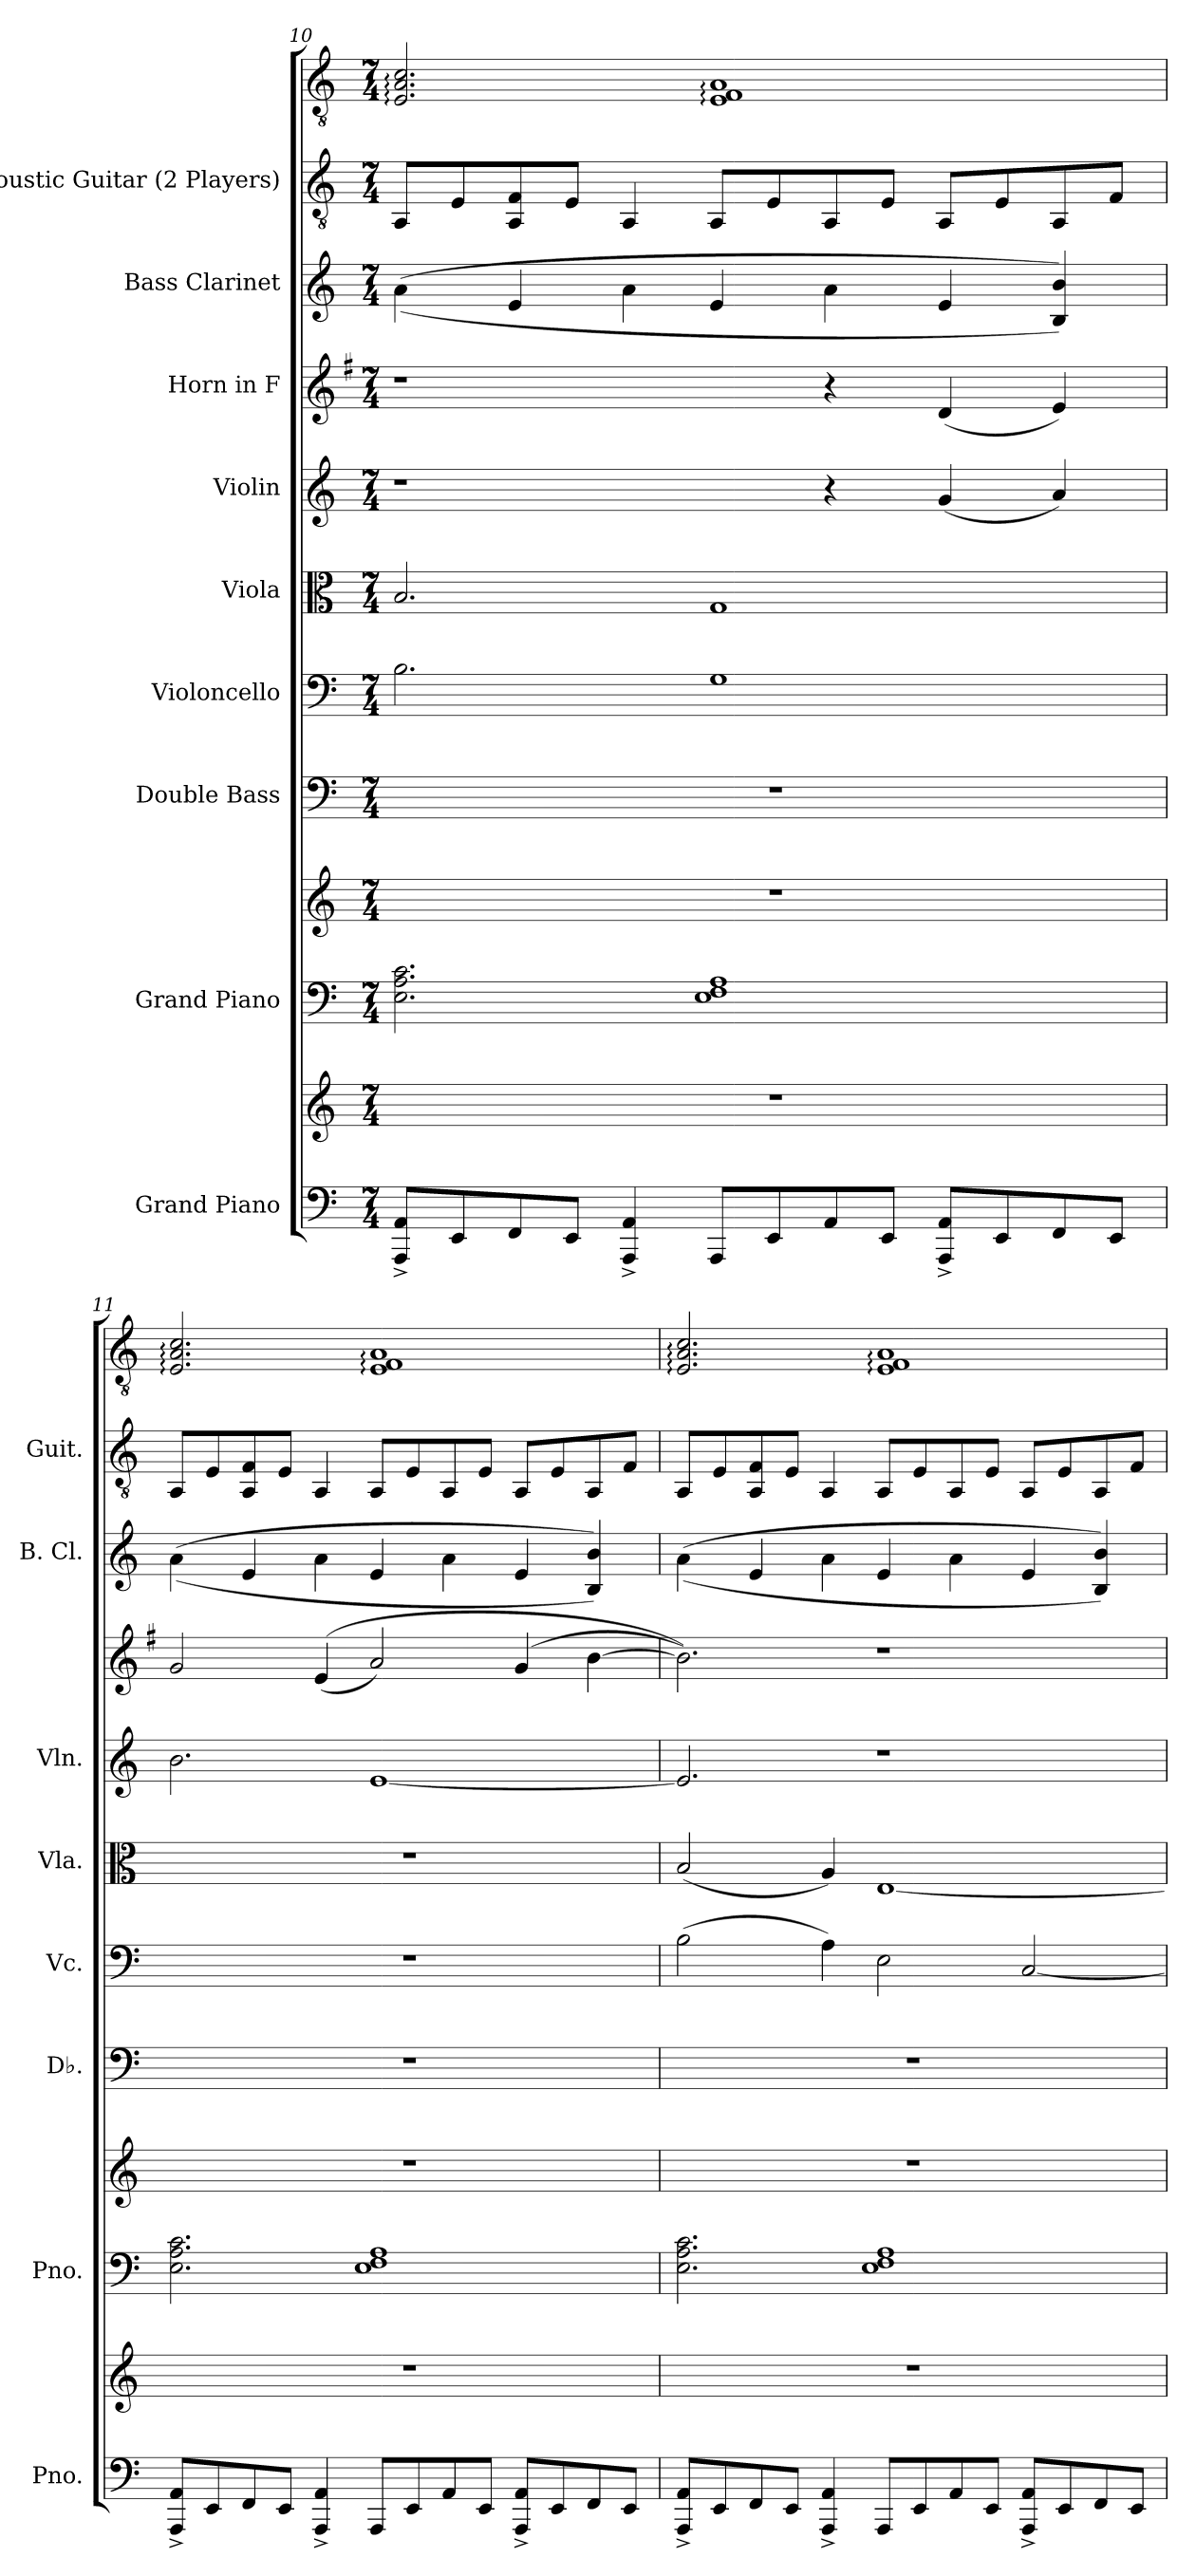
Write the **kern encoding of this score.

**kern	**kern	**kern	**kern	**kern	**kern	**kern	**kern	**kern	**kern	**kern	**kern
*part9	*part9	*part8	*part8	*part7	*part6	*part5	*part4	*part3	*part2	*part1	*part1
*staff12	*staff11	*staff10	*staff9	*staff8	*staff7	*staff6	*staff5	*staff4	*staff3	*staff2	*staff1
*I"Grand Piano	*	*I"Grand Piano	*	*I"Double Bass	*I"Violoncello	*I"Viola	*I"Violin	*I"Horn in F	*I"Bass Clarinet	*I"Acoustic Guitar (2 Players)	*
*I'Pno.	*	*I'Pno.	*	*I'Db.	*I'Vc.	*I'Vla.	*I'Vln.	*	*I'B. Cl.	*I'Guit.	*
*clefF4	*clefG2	*clefF4	*clefG2	*clefF4	*clefF4	*clefC3	*clefG2	*clefG2	*clefG2	*clefGv2	*clefGv2
*	*	*	*	*ITrd7c12	*	*	*	*ITrd4c7	*ITrd8c14	*	*
*k[]	*k[]	*k[]	*k[]	*k[]	*k[]	*k[]	*k[]	*k[]	*k[]	*k[]	*k[]
*M7/4	*M7/4	*M7/4	*M7/4	*M7/4	*M7/4	*M7/4	*M7/4	*M7/4	*M7/4	*M7/4	*M7/4
=10	=10	=10	=10	=10	=10	=10	=10	=10	=10	=10	=10
8AAA/^ 8AA/^L	1..r	2.E\ 2.A\ 2.c\	1..r	1..r	2.B\	2.B/	1r	1r	((4A!\	8AA/L	2.E/: 2.A/: 2.c/:
8EE/	.	.	.	.	.	.	.	.	.	8E/	.
8FF/	.	.	.	.	.	.	.	.	4E!/	8AA/ 8F/	.
8EE/J	.	.	.	.	.	.	.	.	.	8E/J	.
4AAA/^ 4AA/^	.	.	.	.	.	.	.	.	4A!\	4AA/	.
8AAA/L	.	1E 1F 1A	.	.	1G	1G	.	.	4E!/	8AA/L	1E: 1F: 1A:
8EE/	.	.	.	.	.	.	.	.	.	8E/	.
8AA/	.	.	.	.	.	.	4r	4r	4A!\	8AA/	.
8EE/J	.	.	.	.	.	.	.	.	.	8E/J	.
8AAA/^ 8AA/^L	.	.	.	.	.	.	(4g/	(4G/	4E!/	8AA/L	.
8EE/	.	.	.	.	.	.	.	.	.	8E/	.
8FF/	.	.	.	.	.	.	4a/)	4A/)	4BB!/ 4B!/))	8AA/	.
8EE/J	.	.	.	.	.	.	.	.	.	8F/J	.
!!LO:PB:g=z
=11	=11	=11	=11	=11	=11	=11	=11	=11	=11	=11	=11
8AAA/^ 8AA/^L	1..r	2.E\ 2.A\ 2.c\	1..r	1..r	1..r	1..r	2.b\	2c/	((4A!\	8AA/L	2.E/: 2.A/: 2.c/:
8EE/	.	.	.	.	.	.	.	.	.	8E/	.
8FF/	.	.	.	.	.	.	.	.	4E!/	8AA/ 8F/	.
8EE/J	.	.	.	.	.	.	.	.	.	8E/J	.
4AAA/^ 4AA/^	.	.	.	.	.	.	.	((4A/	4A!\	4AA/	.
8AAA/L	.	1E 1F 1A	.	.	.	.	[1e	2d/)	4E!/	8AA/L	1E: 1F: 1A:
8EE/	.	.	.	.	.	.	.	.	.	8E/	.
8AA/	.	.	.	.	.	.	.	.	4A!\	8AA/	.
8EE/J	.	.	.	.	.	.	.	.	.	8E/J	.
8AAA/^ 8AA/^L	.	.	.	.	.	.	.	(4c/	4E!/	8AA/L	.
8EE/	.	.	.	.	.	.	.	.	.	8E/	.
8FF/	.	.	.	.	.	.	.	[4e\	4BB!/ 4B!/))	8AA/	.
8EE/J	.	.	.	.	.	.	.	.	.	8F/J	.
=12	=12	=12	=12	=12	=12	=12	=12	=12	=12	=12	=12
8AAA/^ 8AA/^L	1..r	2.E\ 2.A\ 2.c\	1..r	1..r	(2B\	(2B/	2.e/]	2.e\]))	((4A!\	8AA/L	2.E/: 2.A/: 2.c/:
8EE/	.	.	.	.	.	.	.	.	.	8E/	.
8FF/	.	.	.	.	.	.	.	.	4E!/	8AA/ 8F/	.
8EE/J	.	.	.	.	.	.	.	.	.	8E/J	.
4AAA/^ 4AA/^	.	.	.	.	4A\)	4A/)	.	.	4A!\	4AA/	.
8AAA/L	.	1E 1F 1A	.	.	2E\	[1E	1r	1r	4E!/	8AA/L	1E: 1F: 1A:
8EE/	.	.	.	.	.	.	.	.	.	8E/	.
8AA/	.	.	.	.	.	.	.	.	4A!\	8AA/	.
8EE/J	.	.	.	.	.	.	.	.	.	8E/J	.
8AAA/^ 8AA/^L	.	.	.	.	[2C/	.	.	.	4E!/	8AA/L	.
8EE/	.	.	.	.	.	.	.	.	.	8E/	.
8FF/	.	.	.	.	.	.	.	.	4BB!/ 4B!/))	8AA/	.
8EE/J	.	.	.	.	.	.	.	.	.	8F/J	.
=	=	=	=	=	=	=	=	=	=	=	=
*-	*-	*-	*-	*-	*-	*-	*-	*-	*-	*-	*-
